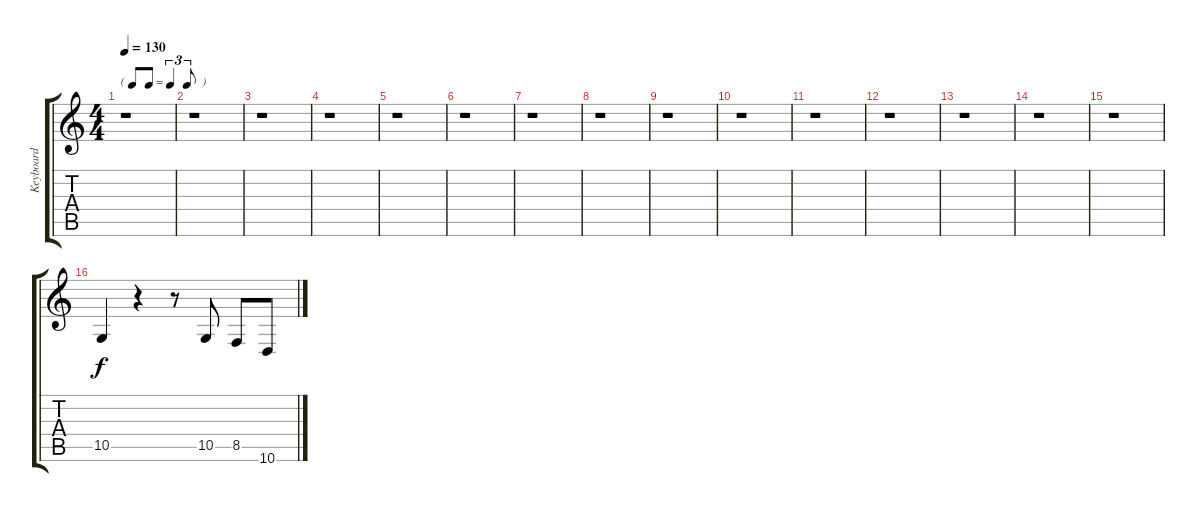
\track ("Keyboard" "Keyboard") {instrument churchorgan}
\staff {score tabs}
\tuning (E4 B3 G3 D3 A2 E2) {hide}
\ts (4 4)
\tf triplet8th
\tempo 130
\clef g2
\ks c
r.1{dy f} |
r.1 |
r.1 |
r.1 |
r.1 |
r.1 |
r.1 |
r.1 |
r.1 |
r.1 |
r.1 |
r.1 |
r.1 |
r.1 |
r.1 |
10.5.4 r.4 r.8 10.5.8 8.5.8 10.6.8
